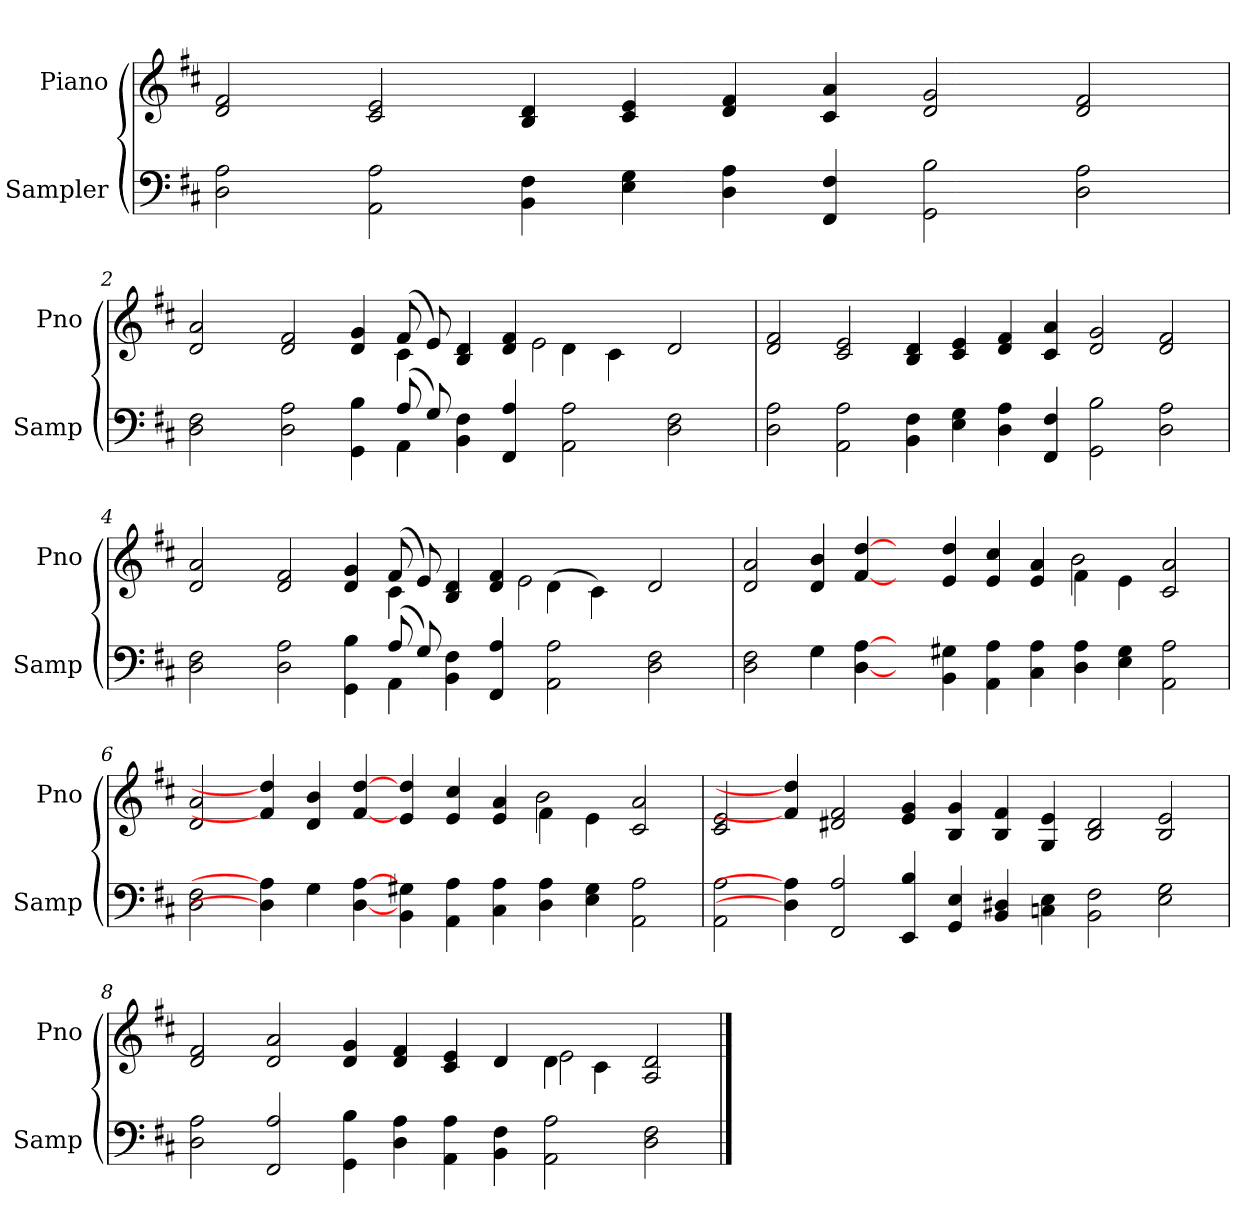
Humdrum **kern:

**kern	**kern
*part2	*part1
*staff2	*staff1
*I"Sampler	*I"Piano
*I'Samp	*I'Pno
*clefF4	*clefG2
*k[f#c#]	*k[f#c#]
*D:	*D:
=1	=1
2D 2A	2d 2f#
2AA 2A	2c# 2e
4BB 4F#	4B 4d
4E 4G	4c# 4e
4D 4A	4d 4f#
4FF# 4F#	4c# 4a
2GG 2B	2d 2g
2D 2A	2d 2f#
=2	=2
*^	*^
2D 2F#	4ryy	2d 2a	4ryy
*v	*v	*	*
*	*v	*v
2D 2A	2d 2f#
4GG 4B	4d 4g
*^	*^
(8A/	4AA	(8f#/	4c#
8G/)	.	8e/)	.
4BB 4F#	1.ryy	4B 4d	4.ryy
4FF# 4A	.	4d 4f#	.
.	.	.	2e
2AA 2A	.	4d\	.
.	.	4c#\	.
.	.	.	2ryy
2D 2F#	.	2d	.
.	.	.	8ryy
*v	*v	*	*
*	*v	*v
=3	=3
2D 2A	2d 2f#
2AA 2A	2c# 2e
4BB 4F#	4B 4d
4E 4G	4c# 4e
4D 4A	4d 4f#
4FF# 4F#	4c# 4a
2GG 2B	2d 2g
2D 2A	2d 2f#
=4	=4
*^	*^
2D 2F#	4ryy	2d 2a	4ryy
*v	*v	*	*
*	*v	*v
2D 2A	2d 2f#
4GG 4B	4d 4g
*^	*^
(8A/	4AA	(8f#/	4c#
8G/)	.	8e/)	.
4BB 4F#	1.ryy	4B 4d	4.ryy
4FF# 4A	.	4d 4f#	.
.	.	.	2e
2AA 2A	.	(4d\	.
.	.	4c#\)	.
.	.	.	2ryy
2D 2F#	.	2d	.
.	.	.	8ryy
*v	*v	*	*
=5	=5	=5
2D 2F#	2d 2a	0ryy
4G	4d 4b	.
[4D [4A	[4f# [4dd	.
4ryy	4ryy	.
4BB 4G#X	4e 4dd	.
4AA 4A	4e 4cc#	.
4C# 4A	4e 4a	.
4D 4A	4f#\	2b
4E 4G#	4e\	.
2AA 2A	2c# 2a	2ryy
=6	=6	=6
2D 2F#	2d 2a	0ryy
4D] 4A]	4f#] 4dd]	.
4G	4d 4b	.
[4D [4A	[4f# [4dd	.
4BB 4G#X	4e 4dd	.
4AA 4A	4e 4cc#	.
4C# 4A	4e 4a	.
4D 4A	4f#\	2b
4E 4G#	4e\	.
2AA 2A	2c# 2a	2ryy
*	*v	*v
=7	=7
2AA 2A	2c# 2e
4D] 4A]	4f#] 4dd]
2FF# 2A	2d#X 2f#
4EE 4B	4e 4g
4GG 4E	4B 4g
4BB 4D#X	4B 4f#
4Cn 4E	4G 4e
2BB 2F#	2B 2d#
2E 2G	2B 2e
=8	=8
*	*^
2D 2A	2d 2f#	0ryy
2FF# 2A	2d 2a	.
4GG 4B	4d 4g	.
4D 4A	4d 4f#	.
4AA 4A	4c# 4e	.
4BB 4F#	4d	.
2AA 2A	4d\	2e
.	4c#\	.
2D 2F#	2A 2d	2ryy
*	*v	*v
==	==
*-	*-
